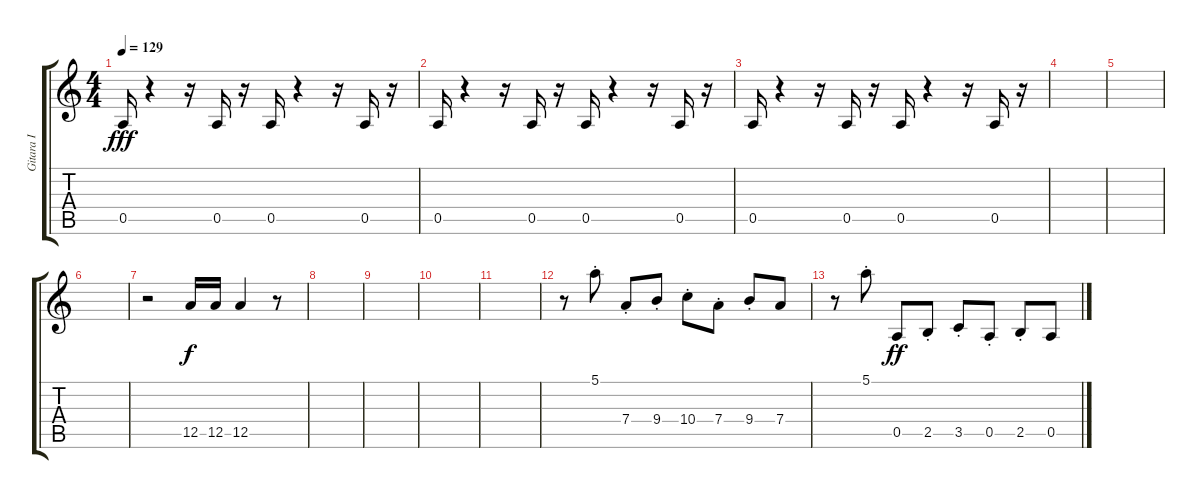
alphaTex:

\track ("Gitara I" "Gitara I") {instrument distortionguitar}
\staff {score tabs}
\tuning (E4 B3 G3 D3 A2 E2) {hide}
\ts (4 4)
\tempo 129
\clef g2
\ks c
0.5.16{dy fff} r.4 r.16 0.5.16 r.16 0.5.16 r.4 r.16 0.5.16 r.16 |
0.5.16 r.4 r.16 0.5.16 r.16 0.5.16 r.4 r.16 0.5.16 r.16 |
0.5.16 r.4 r.16 0.5.16 r.16 0.5.16 r.4 r.16 0.5.16 r.16 |
|
|
|
r.2 12.5.16{dy f} 12.5.16 12.5.4 r.8 |
|
|
|
|
r.8 5.1{st}.8 7.4{st}.8 9.4{st}.8 10.4{st}.8 7.4{st}.8 9.4{st}.8 7.4.8 |
r.8 5.1{st}.8 0.5{st}.8{dy ff} 2.5{st}.8 3.5{st}.8 0.5{st}.8 2.5{st}.8 0.5.8
